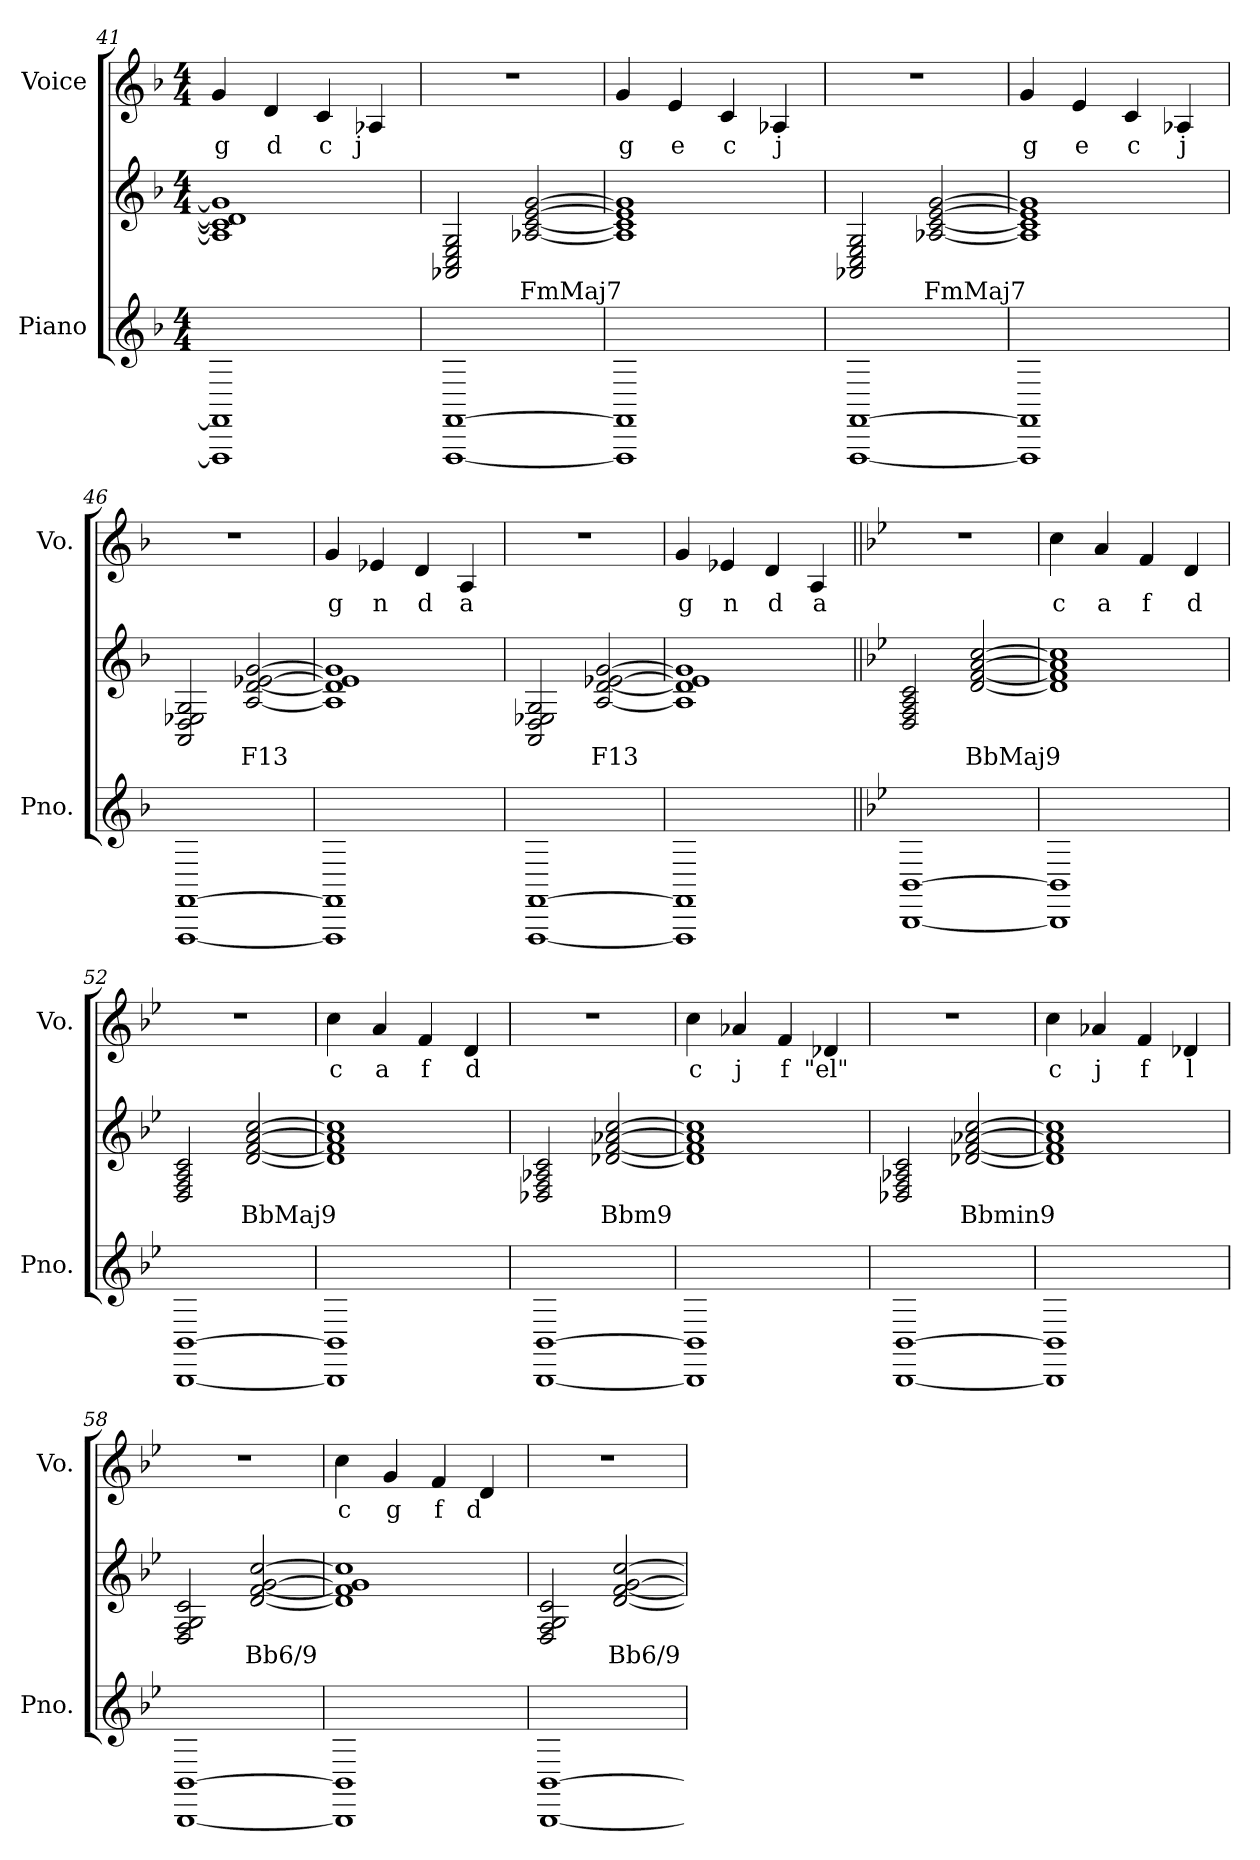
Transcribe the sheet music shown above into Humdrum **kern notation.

**kern	**kern	**text	**kern	**text
*part2	*part2	*part2	*part1	*part1
*staff3	*staff2	*staff2	*staff1	*staff1
*I"Piano	*	*	*I"Voice	*
*I'Pno.	*	*	*I'Vo.	*
*clefG2	*clefG2	*	*clefG2	*
*k[b-]	*k[b-]	*	*k[b-]	*
*M4/4	*M4/4	*	*M4/4	*
=41	=41	=41	=41	=41
!	!	!	!	!LO:LY:b
1FFF] 1FF]	1A-] 1c] 1d] 1g]	.	4g/	g
!	!	!	!	!LO:LY:b
.	.	.	4d/	d
!	!	!	!	!LO:LY:b
.	.	.	4c/	c
!	!	!	!	!LO:LY:b
.	.	.	4A-X/	j
=42	=42	=42	=42	=42
[1FFF [1FF	2AA-X/ 2C/ 2E/ 2G/	.	1r	.
!	!	!LO:LY:b	!	!
.	[2A-X/ [2c/ [2e/ [2g/	FmMaj7	.	.
!!LO:PB:g=z
=43	=43	=43	=43	=43
!	!	!	!	!LO:LY:b
1FFF] 1FF]	1A-] 1c] 1e] 1g]	.	4g/	g
!	!	!	!	!LO:LY:b
.	.	.	4e/	e
!	!	!	!	!LO:LY:b
.	.	.	4c/	c
!	!	!	!	!LO:LY:b
.	.	.	4A-X/	j
=44	=44	=44	=44	=44
[1FFF [1FF	2AA-X/ 2C/ 2E/ 2G/	.	1r	.
!	!	!LO:LY:b	!	!
.	[2A-X/ [2c/ [2e/ [2g/	FmMaj7	.	.
=45	=45	=45	=45	=45
!	!	!	!	!LO:LY:b
1FFF] 1FF]	1A-] 1c] 1e] 1g]	.	4g/	g
!	!	!	!	!LO:LY:b
.	.	.	4e/	e
!	!	!	!	!LO:LY:b
.	.	.	4c/	c
!	!	!	!	!LO:LY:b
.	.	.	4A-X/	j
=46	=46	=46	=46	=46
[1FFF [1FF	2AA/ 2D/ 2E-X/ 2G/	.	1r	.
!	!	!LO:LY:b	!	!
.	[2A/ [2d/ [2e-X/ [2g/	F13	.	.
=47	=47	=47	=47	=47
!	!	!	!	!LO:LY:b
1FFF] 1FF]	1A] 1d] 1e-] 1g]	.	4g/	g
!	!	!	!	!LO:LY:b
.	.	.	4e-X/	n
!	!	!	!	!LO:LY:b
.	.	.	4d/	d
!	!	!	!	!LO:LY:b
.	.	.	4A/	a
=48	=48	=48	=48	=48
[1FFF [1FF	2AA/ 2D/ 2E-X/ 2G/	.	1r	.
!	!	!LO:LY:b	!	!
.	[2A/ [2d/ [2e-X/ [2g/	F13	.	.
=49	=49	=49	=49	=49
!	!	!	!	!LO:LY:b
1FFF] 1FF]	1A] 1d] 1e-] 1g]	.	4g/	g
!	!	!	!	!LO:LY:b
.	.	.	4e-X/	n
!	!	!	!	!LO:LY:b
.	.	.	4d/	d
!	!	!	!	!LO:LY:b
.	.	.	4A/	a
!!LO:LB:g=z
=50||	=50||	=50||	=50||	=50||
*k[b-e-]	*k[b-e-]	*	*k[b-e-]	*
[1BBB- [1BB-	2D/ 2F/ 2A/ 2c/	.	1r	.
!	!	!LO:LY:b	!	!
.	[2d/ [2f/ [2a/ [2cc/	BbMaj9	.	.
=51	=51	=51	=51	=51
!	!	!	!	!LO:LY:b
1BBB-] 1BB-]	1d] 1f] 1a] 1cc]	.	4cc\	c
!	!	!	!	!LO:LY:b
.	.	.	4a/	a
!	!	!	!	!LO:LY:b
.	.	.	4f/	f
!	!	!	!	!LO:LY:b
.	.	.	4d/	d
=52	=52	=52	=52	=52
[1BBB- [1BB-	2D/ 2F/ 2A/ 2c/	.	1r	.
!	!	!LO:LY:b	!	!
.	[2d/ [2f/ [2a/ [2cc/	BbMaj9	.	.
=53	=53	=53	=53	=53
!	!	!	!	!LO:LY:b
1BBB-] 1BB-]	1d] 1f] 1a] 1cc]	.	4cc\	c
!	!	!	!	!LO:LY:b
.	.	.	4a/	a
!	!	!	!	!LO:LY:b
.	.	.	4f/	f
!	!	!	!	!LO:LY:b
.	.	.	4d/	d
=54	=54	=54	=54	=54
[1BBB- [1BB-	2D-X/ 2F/ 2A-X/ 2c/	.	1r	.
!	!	!LO:LY:b	!	!
.	[2d-X/ [2f/ [2a-X/ [2cc/	Bbm9	.	.
=55	=55	=55	=55	=55
!	!	!	!	!LO:LY:b
1BBB-] 1BB-]	1d-] 1f] 1a-] 1cc]	.	4cc\	c
!	!	!	!	!LO:LY:b
.	.	.	4a-X/	j
!	!	!	!	!LO:LY:b
.	.	.	4f/	f
!	!	!	!	!LO:LY:b
.	.	.	4d-X/	"el"
=56	=56	=56	=56	=56
[1BBB- [1BB-	2D-X/ 2F/ 2A-X/ 2c/	.	1r	.
!	!	!LO:LY:b	!	!
.	[2d-X/ [2f/ [2a-X/ [2cc/	Bbmin9	.	.
!!LO:LB:g=z
=57	=57	=57	=57	=57
!	!	!	!	!LO:LY:b
1BBB-] 1BB-]	1d-] 1f] 1a-] 1cc]	.	4cc\	c
!	!	!	!	!LO:LY:b
.	.	.	4a-X/	j
!	!	!	!	!LO:LY:b
.	.	.	4f/	f
!	!	!	!	!LO:LY:b
.	.	.	4d-X/	l
=58	=58	=58	=58	=58
[1BBB- [1BB-	2D/ 2F/ 2G/ 2c/	.	1r	.
!	!	!LO:LY:b	!	!
.	[2d/ [2f/ [2g/ [2cc/	Bb6/9	.	.
=59	=59	=59	=59	=59
!	!	!	!	!LO:LY:b
1BBB-] 1BB-]	1d] 1f] 1g] 1cc]	.	4cc\	c
!	!	!	!	!LO:LY:b
.	.	.	4g/	g
!	!	!	!	!LO:LY:b
.	.	.	4f/	f
!	!	!	!	!LO:LY:b
.	.	.	4d/	d
=60	=60	=60	=60	=60
[1BBB- [1BB-	2D/ 2F/ 2G/ 2c/	.	1r	.
!	!	!LO:LY:b	!	!
.	[2d/ [2f/ [2g/ [2cc/	Bb6/9	.	.
=	=	=	=	=
*-	*-	*-	*-	*-
